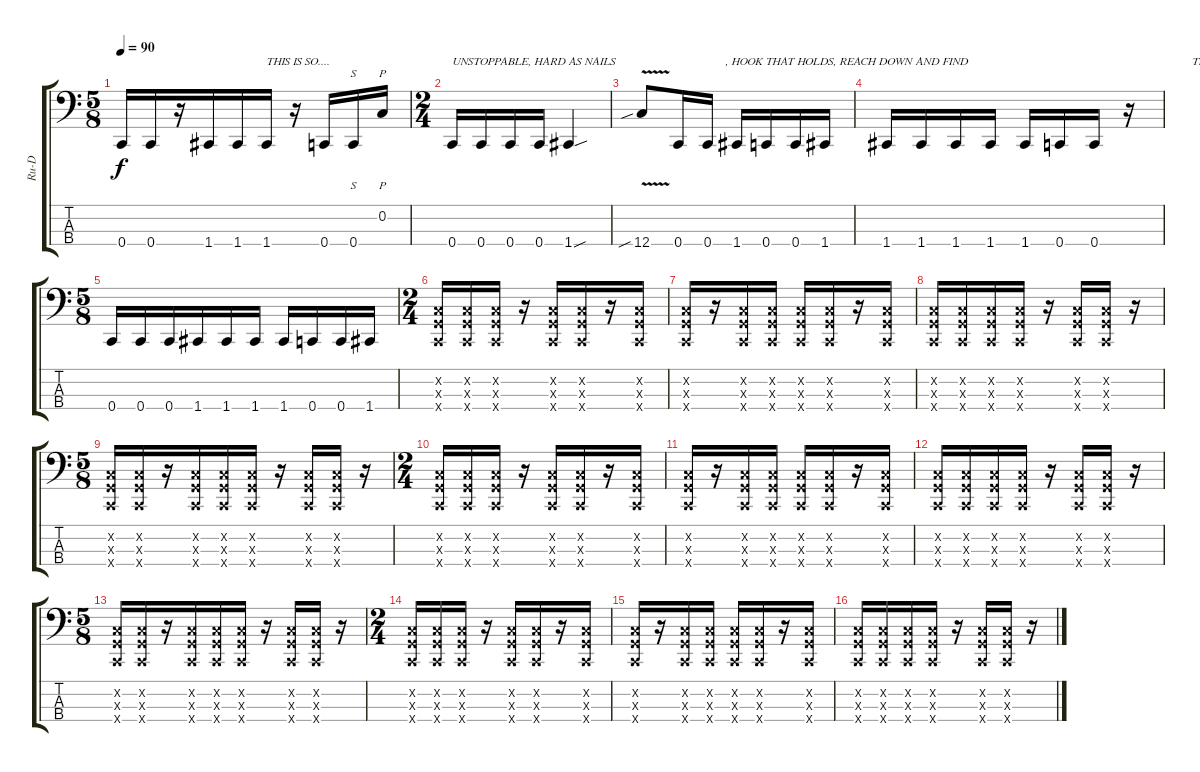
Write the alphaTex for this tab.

\track ("Ru-D" "Ru-D") {instrument electricbassfinger}
\staff {score tabs}
\tuning (F2 C2 G1 C1) {hide}
\ts (5 8)
\tempo 90
\clef f4
\ks c
0.4.16{dy f} 0.4.16 r.16 1.4.16 1.4.16 1.4.16{txt "THIS IS SO...."} r.16 0.4.16 0.4.16{s} 0.2.16{p} |
\ts (2 4)
0.4.16{txt "UNSTOPPABLE, HARD AS NAILS"} 0.4.16 0.4.16 0.4.16 1.4{sou}.4 |
12.4{v sib}.8 0.4.16 0.4.16{txt "      , HOOK THAT HOLDS, REACH DOWN AND FIND"} 1.4.16 0.4.16 0.4.16 1.4.16 |
1.4.16 1.4.16 1.4.16 1.4.16 1.4.16 0.4.16 0.4.16 r.16{txt "                     THE STRENGTH OF MANY ON YOU!!"} |
\ts (5 8)
0.4.16 0.4.16 0.4.16 1.4.16 1.4.16 1.4.16 1.4.16 0.4.16 0.4.16 1.4.16 |
\ts (2 4)
(0.2{x} 0.3{x} 0.4{x}).16 (0.2{x} 0.3{x} 0.4{x}).16 (0.2{x} 0.3{x} 0.4{x}).16 r.16 (0.2{x} 0.3{x} 0.4{x}).16 (0.2{x} 0.3{x} 0.4{x}).16 r.16 (0.2{x} 0.3{x} 0.4{x}).16 |
(0.2{x} 0.3{x} 0.4{x}).16 r.16 (0.2{x} 0.3{x} 0.4{x}).16 (0.2{x} 0.3{x} 0.4{x}).16 (0.2{x} 0.3{x} 0.4{x}).16 (0.2{x} 0.3{x} 0.4{x}).16 r.16 (0.2{x} 0.3{x} 0.4{x}).16 |
(0.2{x} 0.3{x} 0.4{x}).16 (0.2{x} 0.3{x} 0.4{x}).16 (0.2{x} 0.3{x} 0.4{x}).16 (0.2{x} 0.3{x} 0.4{x}).16 r.16 (0.2{x} 0.3{x} 0.4{x}).16 (0.2{x} 0.3{x} 0.4{x}).16 r.16 |
\ts (5 8)
(0.2{x} 0.3{x} 0.4{x}).16 (0.2{x} 0.3{x} 0.4{x}).16 r.16 (0.2{x} 0.3{x} 0.4{x}).16 (0.2{x} 0.3{x} 0.4{x}).16 (0.2{x} 0.3{x} 0.4{x}).16 r.16 (0.2{x} 0.3{x} 0.4{x}).16 (0.2{x} 0.3{x} 0.4{x}).16 r.16 |
\ts (2 4)
(0.2{x} 0.3{x} 0.4{x}).16 (0.2{x} 0.3{x} 0.4{x}).16 (0.2{x} 0.3{x} 0.4{x}).16 r.16 (0.2{x} 0.3{x} 0.4{x}).16 (0.2{x} 0.3{x} 0.4{x}).16 r.16 (0.2{x} 0.3{x} 0.4{x}).16 |
(0.2{x} 0.3{x} 0.4{x}).16 r.16 (0.2{x} 0.3{x} 0.4{x}).16 (0.2{x} 0.3{x} 0.4{x}).16 (0.2{x} 0.3{x} 0.4{x}).16 (0.2{x} 0.3{x} 0.4{x}).16 r.16 (0.2{x} 0.3{x} 0.4{x}).16 |
(0.2{x} 0.3{x} 0.4{x}).16 (0.2{x} 0.3{x} 0.4{x}).16 (0.2{x} 0.3{x} 0.4{x}).16 (0.2{x} 0.3{x} 0.4{x}).16 r.16 (0.2{x} 0.3{x} 0.4{x}).16 (0.2{x} 0.3{x} 0.4{x}).16 r.16 |
\ts (5 8)
(0.2{x} 0.3{x} 0.4{x}).16 (0.2{x} 0.3{x} 0.4{x}).16 r.16 (0.2{x} 0.3{x} 0.4{x}).16 (0.2{x} 0.3{x} 0.4{x}).16 (0.2{x} 0.3{x} 0.4{x}).16 r.16 (0.2{x} 0.3{x} 0.4{x}).16 (0.2{x} 0.3{x} 0.4{x}).16 r.16 |
\ts (2 4)
(0.2{x} 0.3{x} 0.4{x}).16 (0.2{x} 0.3{x} 0.4{x}).16 (0.2{x} 0.3{x} 0.4{x}).16 r.16 (0.2{x} 0.3{x} 0.4{x}).16 (0.2{x} 0.3{x} 0.4{x}).16 r.16 (0.2{x} 0.3{x} 0.4{x}).16 |
(0.2{x} 0.3{x} 0.4{x}).16 r.16 (0.2{x} 0.3{x} 0.4{x}).16 (0.2{x} 0.3{x} 0.4{x}).16 (0.2{x} 0.3{x} 0.4{x}).16 (0.2{x} 0.3{x} 0.4{x}).16 r.16 (0.2{x} 0.3{x} 0.4{x}).16 |
(0.2{x} 0.3{x} 0.4{x}).16 (0.2{x} 0.3{x} 0.4{x}).16 (0.2{x} 0.3{x} 0.4{x}).16 (0.2{x} 0.3{x} 0.4{x}).16 r.16 (0.2{x} 0.3{x} 0.4{x}).16 (0.2{x} 0.3{x} 0.4{x}).16 r.16
